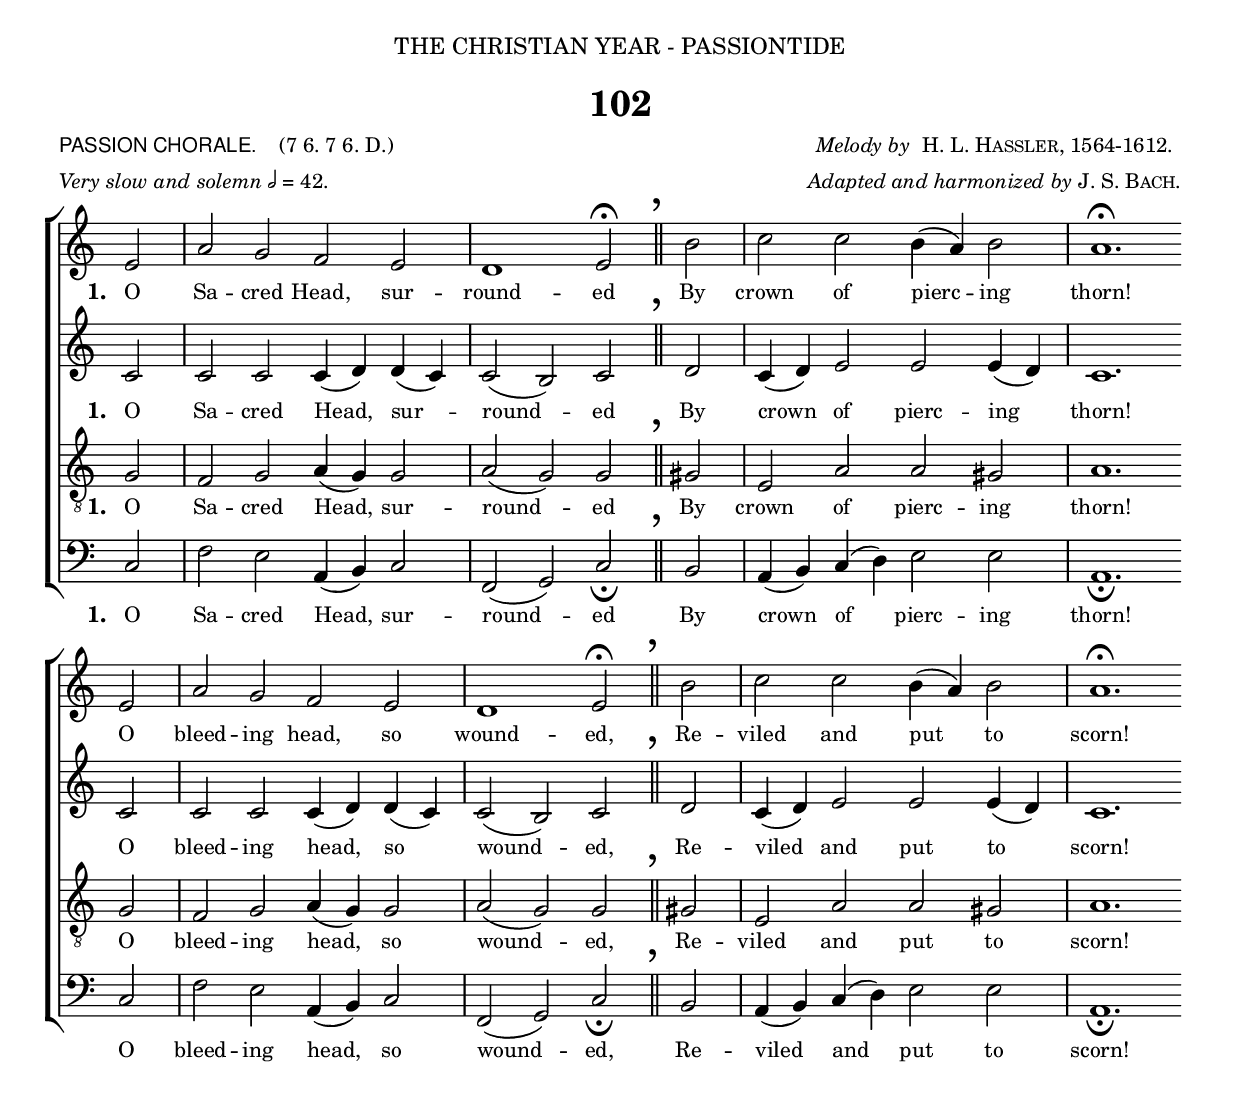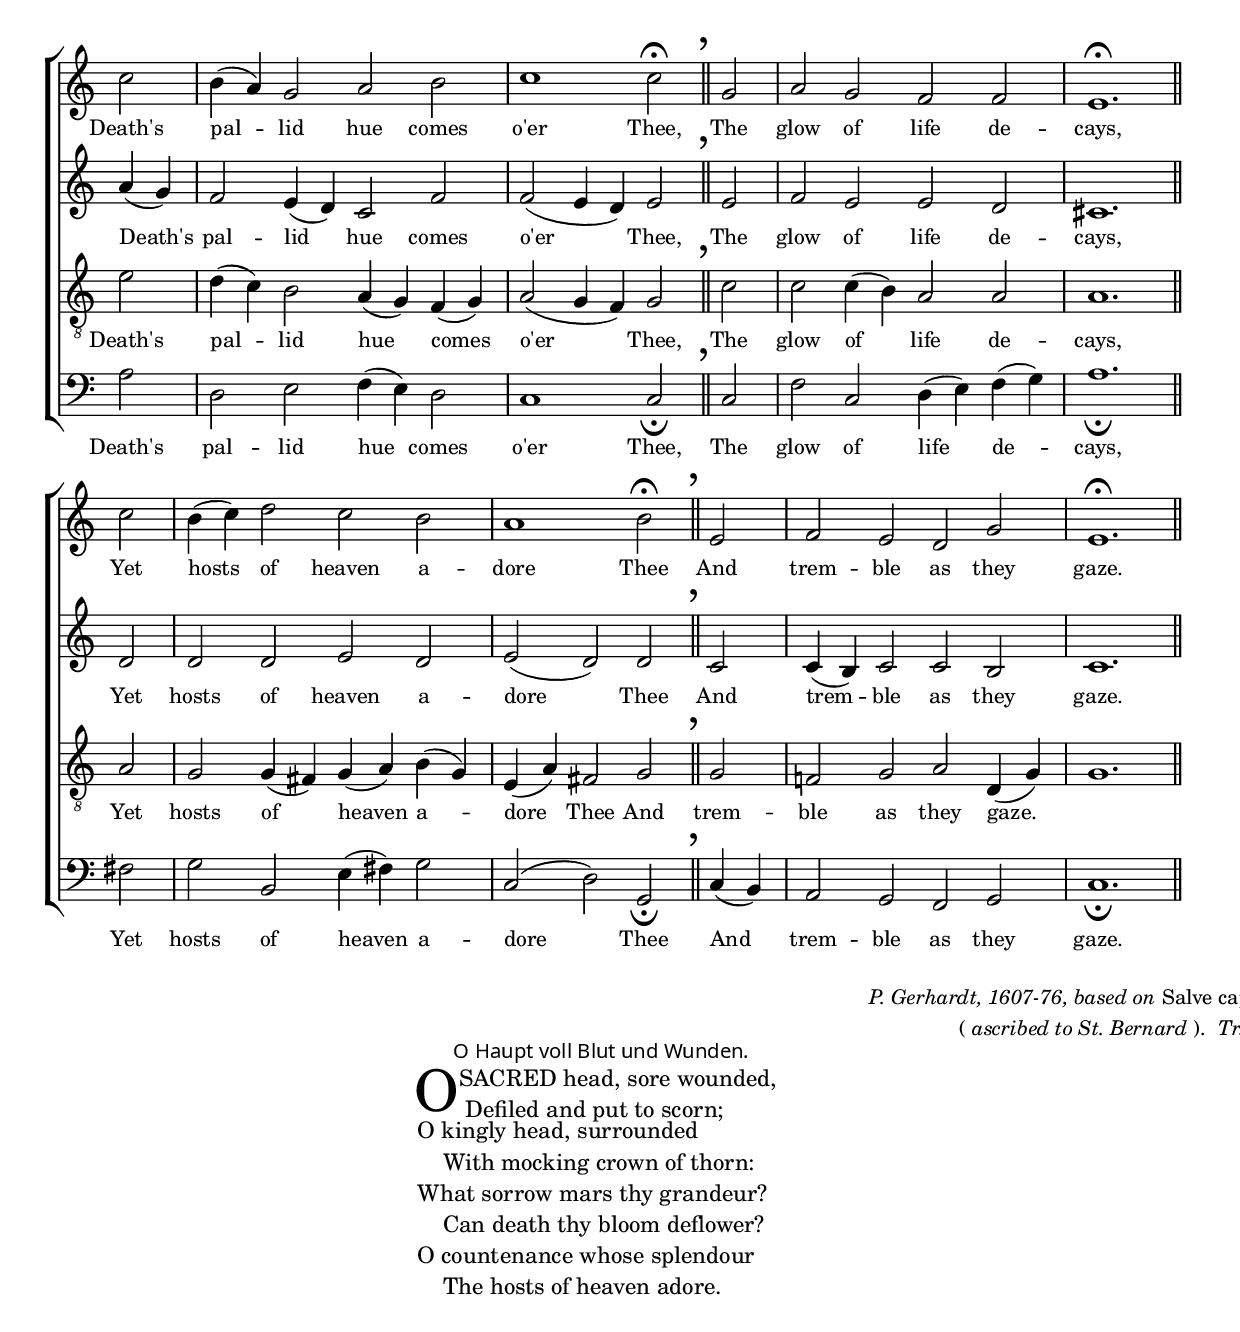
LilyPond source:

%%%% 170.png
%%%% Hymn 102. Passion Chorale. "O sacred head, sore wounded"
%%%% Rev 1.

\version "2.10"

\header {

  dedication = \markup { \center-align { "THE CHRISTIAN YEAR - PASSIONTIDE"

        \hspace #0.1 }} 

  title = "102"

  meter = \markup { \small {\column {  \line { \sans {"PASSION CHORALE. "} \hspace #1 \roman {"(7 6. 7 6. D.)" }}
                                       \line { \italic {Very slow and solemn} \fontsize #-5 \general-align #Y #DOWN \note #"2" #1 = 42.}
                                  }
                  }}
 
  arranger =  \markup { \small {\center-align {
                            \line { \italic "Melody by " \smallCaps "H. L. Hassler, 1564-1612." }
                            \line { \italic "Adapted and harmonized by" \smallCaps "J. S. Bach." }
                } } }

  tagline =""

}

%%%%%%%%%%%%%%%%%%%%%%%%%%%% Macros

%%% prints a repeat sign glyph comprising 4 dots. Used only to begin a repeat at the start of a piece where \bar ":" does not work      

fdstartrepeat =  {\once \override Staff.BarLine #'stencil = #ly:text-interface::print 
                  \once \override Staff.BarLine #'text = \markup  { \line { \hspace #0 \override #'(baseline-skip . 1.0) 
                                                                    \raise #1.4 \column { \with-color #black { 
                                                                    \fontsize #2 . \fontsize #2 . \fontsize #2 . \fontsize #2 .} }
                  } }   
                 \bar "|:"}
                 

%%% prints a repeat sign glyph comprising 4 dots and two thin bars

fdendrepeat = {\once \override Staff.BarLine #'stencil = #ly:text-interface::print 
                \once \override Staff.BarLine #'text = \markup  {  \line { \raise #1.4 \override #'(baseline-skip . 1.0)  \column { \with-color #black {  \fontsize #2 . \fontsize #2 . \fontsize #2 . \fontsize #2 .} }
                                                                   \hspace #-1 \filled-box #'(0 . 0.15) #'(-2 . 2) #0
                                                                   \hspace #-0.9 \filled-box #'(0 . 0.15) #'(-2 . 2) #0
        } }     
        \bar "||"} 

%%% generates the breathmarks

breathmark = { \override Score.RehearsalMark #'break-visibility = #begin-of-line-invisible
        \override Score.RehearsalMark #'Y-offset = #'4.0
        \override Score.RehearsalMark #'X-offset = #'-0.5
        \mark \markup {\fontsize #4 ","}
}

%%% a quick macro to shorten a stem

shortenStem = \once \override Stem #'length = #4.5

%%% Push notecolumn a little to the right

push = { \once \override NoteColumn #'force-hshift = #0.4 }
              
%%%%%%%%%%%%%%%%%%%%%%%%% end of macro definitions

%%% SATB voices

global = {
  \time 8/4
  \key c \major
  \set Staff.midiInstrument = "church organ"
}

soprano = \relative c' { 
  \partial 2 e2 \bar "|" a g f e \bar "|" \once \override NoteColumn #'force-hshift = #2 d1 e2^\fermata \breathmark \bar "||" 
      b' \bar "|" c c b4(a) b2 \bar "|" a1.^\fermata \break 
    e2 \bar "|" a g f e \bar "|" \once \override NoteColumn #'force-hshift = #2 d1 e2^\fermata \breathmark \bar "||" 
      b' \bar "|" c c b4(a) b2 \bar "|" a1.^\fermata \break 
  
  c2 \bar "|" b4(a) g2 a b \bar "|" \push c1 c2^\fermata \breathmark \bar "||" 
      g \bar "|" a g f f \bar "|" e1.^\fermata \bar "||" \break
  
  c'2 \bar "|" b4(c) d2 c b \bar "|" \push a1 b2^\fermata \breathmark \bar "||" 
      e, \bar "|" f e d g \bar "|" e1.^\fermata \bar "||"  
}

alto = \relative c' { 
  \partial 2 c2 \bar "|" c c c4(d) d(c) \bar "|" c2(b) c \bar "||" 
      d \bar "|" c4(d) e2 e e4(d) \bar "|" c1. \break 
  c2 \bar "|" c c c4(d) d(c) \bar "|" c2(b) c \bar "||" 
      d \bar "|" c4(d) e2 e e4(d) \bar "|" c1. \break 
  
  a'4(g) \bar "|" f2 e4(d) c2 f \bar "|" f(e4 d) e2 \bar "||" 
      e \bar "|" f e e d \bar "|" cis1. \bar "||" \break
      
  d2 \bar "|" d d e d \bar "|" e(d) d \bar "||" 
      c \bar "|" c4(b) c2 c b \bar "|" c1. \bar "||" 
}

tenor = \relative c { \clef "treble_8"
  \partial 2 g'2 \bar "|" f g a4(g) g2 \bar "|" a2(g) g \bar "||" 
      gis \bar "|" e a a gis \bar "|" a1. \break 
   g2 \bar "|" f g a4(g) g2 \bar "|" a2(g) g \bar "||" 
      gis \bar "|" e a a gis \bar "|" a1. \break 
  
  e'2 \bar "|" d4(c) b2 a4(g) f(g) \bar "|" a2(g4 f) g2 \bar "||" 
      c \bar "|" c c4(b) a2 a \bar "|" \once \override NoteColumn #'force-hshift = #1 a1. \bar "||" \break
      
  a2 \bar "|" g g4(fis) g(a) b(g) \bar "|" e(a) fis2 g \bar "||" 
      g f! g a d,4(g) \bar "|" g1. \bar "||" 
}

bass = \relative c { 
  \partial 2 \clef bass c2 \bar "|" f e a,4(b) c2 \bar "|"f,(g) c_\fermata \bar "||" 
      b \bar "|" a4(b) c(d) e2 e
     \bar "|" a,1._\fermata \break 
   c2 \bar "|" f e a,4(b) c2 \bar "|"f,(g) c_\fermata \bar "||" 
      b \bar "|" a4(b) c(d) e2 e
     \bar "|" a,1._\fermata \break 
          
  a'2 \bar "|" d, e f4(e) d2 \bar "|" \push c1 c2_\fermata \bar "||" 
      c \bar "|" f c d4(e) f(g) \bar "|" a1._\fermata \bar "||" \break
      
  fis2 \bar "|" g b, e4(fis!) g2 \bar "|" c,( d) g,_\fermata \bar "||" 
      c4(b) \bar "|" a2 g f g \bar "|" c1._\fermata \bar "||" 
}

#(ly:set-option 'point-and-click #f)


\paper {
  #(set-paper-size "a4")
%  annotate-spacing = ##t
  print-page-number = ##f
  ragged-last-bottom = ##t
  ragged-bottom = ##t
}

firstWords = \lyricmode
{
    \override Score . LyricText #'font-size = #-0.5
    \override Score . LyricHyphen #'minimum-distance = #1
    \override Score . LyricSpace #'minimum-distance = #0.8
    % \override Score . LyricText #'font-name = #"Gentium"
    % \override Score . LyricText #'self-alignment-X = #-1
    \set stanza = "1. "
    %\set vocalName = "Men/Women/Unison/SATB"
O Sa -- cred Head, sur -- round -- ed
By crown of pierc -- ing thorn!
O bleed -- ing head, so wound -- ed,
Re -- viled and put to scorn!
Death's pal -- lid hue comes o'er Thee,
The glow of life de -- cays,
Yet hosts of heaven a -- dore Thee
And trem -- ble as they gaze.
	}



\book {

\score{
\new ChoirStaff 
<<
  \context Staff = upper << 
        \context Voice = sopranos { \global \soprano }
	\context Lyrics = sopranos \lyricsto sopranos \firstWords
		>>
  \context Staff = subupper <<
        \context Voice = altos    { \global \alto }
	\context Lyrics = altos \lyricsto altos \firstWords
              >>
  \context Staff = lower <<
        \context Voice = tenors { \global \tenor }
	\context Lyrics = tenors \lyricsto tenors \firstWords
		>>
  \context Staff = sublower <<
        \context Voice = basses { \global \bass }
	\context Lyrics = basses \lyricsto basses \firstWords
                              >>
>>
\layout {
        indent=0
        \context { \Score \remove "Bar_number_engraver" }
        \context { \Staff \remove "Time_signature_engraver" }
        \context { \Score \remove "Mark_engraver"  }
        \context { \Staff \consists "Mark_engraver"  }
        } %% close layout

\midi { \context { \Score tempoWholesPerMinute = #(ly:make-moment 42 2)}} 

} %%% end score bracket

%%% Lyric attribution

\markup { \hspace #78 \small { \center-align { \line { \italic "P. Gerhardt, 1607-76, based on" "Salve caput cruentatum" }  
                                               \line { "(" \italic "ascribed to St. Bernard" ")." \italic " Tr. Y. H." }
}}}

%%% Note: In order to generate the Fraktur title below, a Fraktur font is needed.
%%% HumboldtFraktur and GF Gesetz are examples of Fraktur fonts which resemble the original
%%% image and are free and downloadable from the internet.   
%%% HumboldtFraktur works well on Windows and Linux 
%%% but has been reported to give problems when compiling
%%% on Macintosh installations, thus GF Gesetz has been used below
%%% If you use another Fraktur font, simply put the name into the font-name override below.

\markup { \line {  \small { \hspace #38 \override #'(font-name . "GF Gesetz") {"O Haupt voll Blut und Wunden." }}}}

%%% Main lyrics markup block
  
\markup { \hspace #32 %%add space as necc. to center the column
                      \column { %%% verse 1 is a column of 2 lines  
                          \line { \hspace #2.2 \column { \lower #2.4 \fontsize #8 "O" }   %%Drop Cap goes here
                                  \hspace #-1.2    %% adjust this if other letters are too far from Drop Cap
                                  \column  { \raise #0.0 " SACRED head, sore wounded,"  
                                                         "  Defiled and put to scorn;" } }          
                          \line {  \hspace #2.5  %%adjust hspace until this line left edge is flush with Drop Cap
                                   \lower  #1.56  %%adjust this until the line spacing looks right
                                   \column {   
                                           "O kingly head, surrounded"
                                           "    With mocking crown of thorn:"
                                           "What sorrow mars thy grandeur?"
                                           "    Can death thy bloom deflower?"
                                           "O countenance whose splendour"
                                           "    The hosts of heaven adore."
                                        }}
                               
                                   } %% finish verse 1    
}         



%%%fake score block to occupy space and force a pagebreak.  Can't think of a better way of doing this.
\score{
        {s4 }
\header { breakbefore = ##f piece = ##f opus = ##f tagline = ##f }
\layout{        
        \context { \Staff
                \remove Time_signature_engraver
                \remove Key_engraver
                \remove Clef_engraver
                \remove Staff_symbol_engraver
}}}

        
%%% second page
%%% Continuation of lyrics

\markup { \hspace #32   %%add space as necc. to center the column
          \column { 
                \hspace #1 
                \line { "2  "
                           \column {         
				   "Thy beauty, long-desirèd,"
				   "    Hath vanished from our sight;"
				   "Thy power is all expirèd."
				   "    And quenched the light of light."
				   "Ah me! for whom thou diest,"
				   "    Hide not so far thy grace:"
				   "Show me, O Love most highest,"
				   "    The brightness of thy face."
                        }}
                  \hspace #1 
                  \line { "3  "
                    \column {        
			    "* I pray thee, Jesus, own me,"
			    "    Me, Shepherd good, for thine;"
			    "Who to thy fold hast won me,"
			    "    And fed with truth divine."
			    "Me guilty, me refuse not,"
			    "    Incline thy face to me,"
			    "This comfort that I lose not,"
			    "    On earth to comfort thee."
                        }}
                \hspace #1 % adds vertical spacing between verses  
                \line {"4  "
                    \column {        
			    "In thy most bitter passion"
			    "    My heart to share doth cry,"
			    "With thee for my salvation"
			    "    Upon the Cross to die."
			    "Ah, keep my heart thus movèd"
			    "    To stand thy Cross beneath,"
			    "To mourn thee, well-belovèd,"
			    "    Yet thank thee for thy death."
                        }} 
                \hspace #1 % adds vertical spacing between verses  
                \line {"5. "
                    \column {        
			    "* My days are few, O fail not,"
			    "    With thine immortal power,"
			    "To hold me that I quail not"
			    "    In death's most fearful hour:"
			    "That I may fight befriended,"
			    "    And see in my last strife"
			    "To me thine arms extended"
			    "    Upon the Cross of life."
                }}
          }
} %%% lyric markup bracket


%% Amen score block

\score{
  \new ChoirStaff
   <<
        \context Staff = upper \with { fontSize = #-3  \override StaffSymbol #'staff-space = #(magstep -2) }  
                              << 
        \context Voice = "sopranos" { \relative c' { \clef treble \global \voiceOne f1 e  \bar "||" }}
        \context Voice = "altos"    { \relative c' { \clef treble \global \voiceTwo c1 c \bar "||" }}
                              >>

	\context Lyrics \lyricsto "altos" {\override LyricText #'font-size = #-1  A -- men. }

        \context Staff = lower \with { fontSize = #-3  \override StaffSymbol #'staff-space = #(magstep -2) }  
                               << 
        \context Voice = "tenors" { \relative c { \clef bass \global \voiceThree a'1 g \bar "||" }}
        \context Voice = "basses" { \relative c { \clef bass \global \voiceFour  f1 c \bar "||" }}
                                >> 
  >>                          

\header { breakbefore = ##f piece = " " opus = " " }

\layout { 

   \context { 
        \Score timing = ##f }
        ragged-right = ##t
        indent = 15\cm
   \context { \Staff \remove Time_signature_engraver }

       } %% close layout

%%%%%%%%%%%%%% Amen Midi

\midi { \context { \Score tempoWholesPerMinute = #(ly:make-moment 42 2) }} 
}

} %%% book bracket
